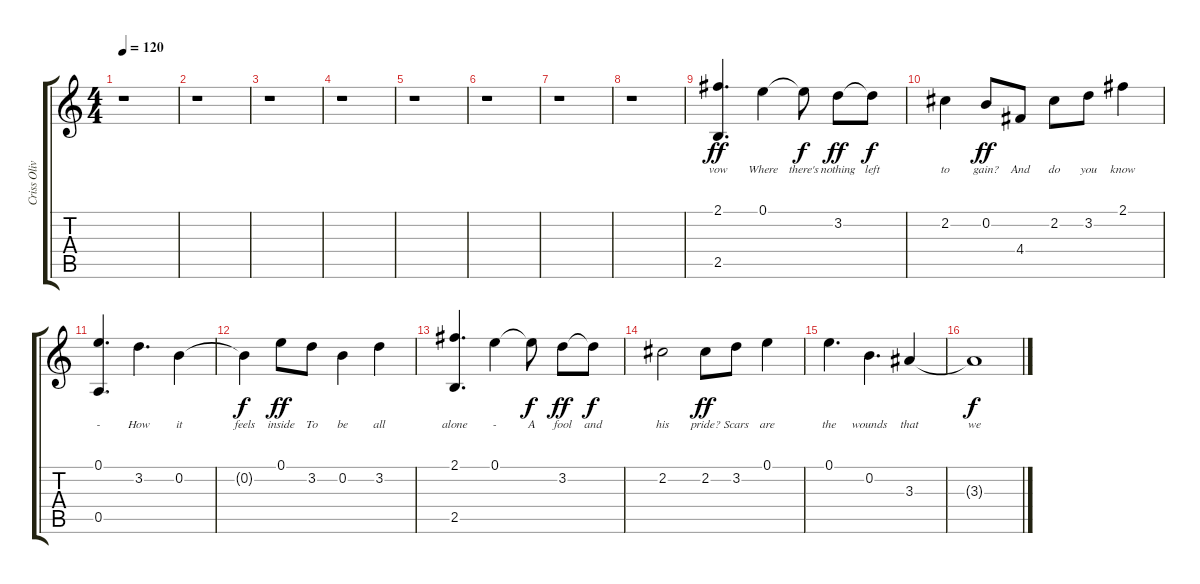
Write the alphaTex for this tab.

\track ("Criss Oliva 1" "Criss Oliv") {instrument acousticguitarnylon}
\staff {score tabs}
\tuning (E4 B3 G3 D3 A2 E2) {hide}
\ts (4 4)
\tempo 120
\clef g2
\ks c
r.1{dy f} |
r.1 |
r.1 |
r.1 |
r.1 |
r.1 |
r.1 |
r.1 |
(2.1 2.5).4{d lyrics (0 "vow") lyrics (1 "") lyrics (2 "") lyrics (3 "") lyrics (4 "") dy ff} 0.1.4{lyrics (0 "Where") lyrics (1 "") lyrics (2 "") lyrics (3 "") lyrics (4 "")} 0.1{t}.8{lyrics (0 "there's") lyrics (1 "") lyrics (2 "") lyrics (3 "") lyrics (4 "") dy f} 3.2.8{lyrics (0 "nothing") lyrics (1 "") lyrics (2 "") lyrics (3 "") lyrics (4 "") dy ff} 3.2{t}.8{lyrics (0 "left") lyrics (1 "") lyrics (2 "") lyrics (3 "") lyrics (4 "") dy f} |
2.2.4{lyrics (0 "to") lyrics (1 "") lyrics (2 "") lyrics (3 "") lyrics (4 "")} 0.2.8{lyrics (0 "gain?") lyrics (1 "") lyrics (2 "") lyrics (3 "") lyrics (4 "") dy ff} 4.4.8{lyrics (0 "And") lyrics (1 "") lyrics (2 "") lyrics (3 "") lyrics (4 "")} 2.2.8{lyrics (0 "do") lyrics (1 "") lyrics (2 "") lyrics (3 "") lyrics (4 "")} 3.2.8{lyrics (0 "you") lyrics (1 "") lyrics (2 "") lyrics (3 "") lyrics (4 "")} 2.1.4{lyrics (0 "know") lyrics (1 "") lyrics (2 "") lyrics (3 "") lyrics (4 "")} |
(0.1 0.5).4{d lyrics (0 "-") lyrics (1 "") lyrics (2 "") lyrics (3 "") lyrics (4 "")} 3.2.4{d lyrics (0 "How") lyrics (1 "") lyrics (2 "") lyrics (3 "") lyrics (4 "")} 0.2.4{lyrics (0 "it") lyrics (1 "") lyrics (2 "") lyrics (3 "") lyrics (4 "")} |
0.2{t}.4{lyrics (0 "feels") lyrics (1 "") lyrics (2 "") lyrics (3 "") lyrics (4 "") dy f} 0.1.8{lyrics (0 "inside") lyrics (1 "") lyrics (2 "") lyrics (3 "") lyrics (4 "") dy ff} 3.2.8{lyrics (0 "To") lyrics (1 "") lyrics (2 "") lyrics (3 "") lyrics (4 "")} 0.2.4{lyrics (0 "be") lyrics (1 "") lyrics (2 "") lyrics (3 "") lyrics (4 "")} 3.2.4{lyrics (0 "all") lyrics (1 "") lyrics (2 "") lyrics (3 "") lyrics (4 "")} |
(2.1 2.5).4{d lyrics (0 "alone") lyrics (1 "") lyrics (2 "") lyrics (3 "") lyrics (4 "")} 0.1.4{lyrics (0 "-") lyrics (1 "") lyrics (2 "") lyrics (3 "") lyrics (4 "")} 0.1{t}.8{lyrics (0 "A") lyrics (1 "") lyrics (2 "") lyrics (3 "") lyrics (4 "") dy f} 3.2.8{lyrics (0 "fool") lyrics (1 "") lyrics (2 "") lyrics (3 "") lyrics (4 "") dy ff} 3.2{t}.8{lyrics (0 "and") lyrics (1 "") lyrics (2 "") lyrics (3 "") lyrics (4 "") dy f} |
2.2.2{lyrics (0 "his") lyrics (1 "") lyrics (2 "") lyrics (3 "") lyrics (4 "")} 2.2.8{lyrics (0 "pride?") lyrics (1 "") lyrics (2 "") lyrics (3 "") lyrics (4 "") dy ff} 3.2.8{lyrics (0 "Scars") lyrics (1 "") lyrics (2 "") lyrics (3 "") lyrics (4 "")} 0.1.4{lyrics (0 "are") lyrics (1 "") lyrics (2 "") lyrics (3 "") lyrics (4 "")} |
0.1.4{d lyrics (0 "the") lyrics (1 "") lyrics (2 "") lyrics (3 "") lyrics (4 "")} 0.2.4{d lyrics (0 "wounds") lyrics (1 "") lyrics (2 "") lyrics (3 "") lyrics (4 "")} 3.3.4{lyrics (0 "that") lyrics (1 "") lyrics (2 "") lyrics (3 "") lyrics (4 "")} |
3.3{t}.1{lyrics (0 "we") lyrics (1 "") lyrics (2 "") lyrics (3 "") lyrics (4 "") dy f}
